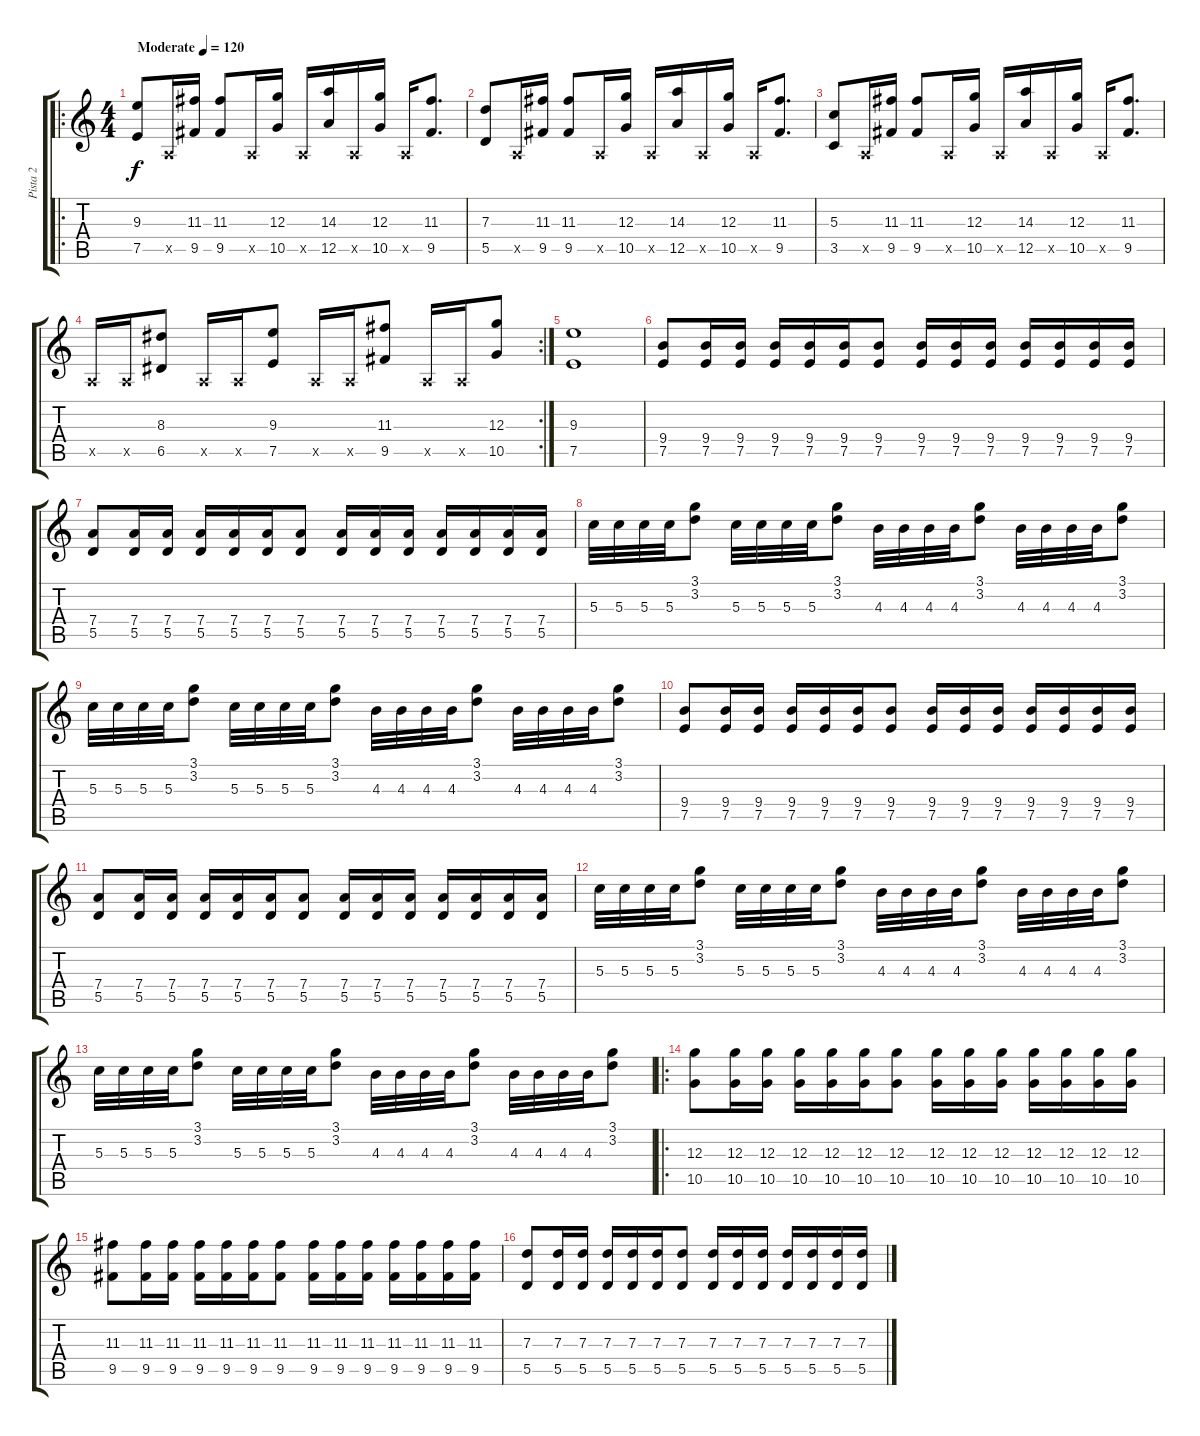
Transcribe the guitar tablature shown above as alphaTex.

\track ("Pista 2" "Pista 2") {instrument distortionguitar}
\staff {score tabs}
\tuning (E4 B3 G3 D3 A2 E2) {hide}
\ro
\ts (4 4)
\tempo (120 "Moderate")
\clef g2
\ks c
(9.3 7.5).8{dy f instrument distortionguitar} 0.5{x}.16 (11.3 9.5).16 (11.3 9.5).8 0.5{x}.16 (12.3 10.5).16 0.5{x}.16 (14.3 12.5).16 0.5{x}.16 (12.3 10.5).16 0.5{x}.16 (11.3 9.5).8{d} |
(7.3 5.5).8 0.5{x}.16 (11.3 9.5).16 (11.3 9.5).8 0.5{x}.16 (12.3 10.5).16 0.5{x}.16 (14.3 12.5).16 0.5{x}.16 (12.3 10.5).16 0.5{x}.16 (11.3 9.5).8{d} |
(5.3 3.5).8 0.5{x}.16 (11.3 9.5).16 (11.3 9.5).8 0.5{x}.16 (12.3 10.5).16 0.5{x}.16 (14.3 12.5).16 0.5{x}.16 (12.3 10.5).16 0.5{x}.16 (11.3 9.5).8{d} |
\rc 2
0.5{x}.16 0.5{x}.16 (8.3 6.5).8 0.5{x}.16 0.5{x}.16 (9.3 7.5).8 0.5{x}.16 0.5{x}.16 (11.3 9.5).8 0.5{x}.16 0.5{x}.16 (12.3 10.5).8 |
(9.3 7.5).1 |
(9.4 7.5).8 (9.4 7.5).16 (9.4 7.5).16 (9.4 7.5).16 (9.4 7.5).16 (9.4 7.5).16 (9.4 7.5).8 (9.4 7.5).16 (9.4 7.5).16 (9.4 7.5).16 (9.4 7.5).16 (9.4 7.5).16 (9.4 7.5).16 (9.4 7.5).16 |
(7.4 5.5).8 (7.4 5.5).16 (7.4 5.5).16 (7.4 5.5).16 (7.4 5.5).16 (7.4 5.5).16 (7.4 5.5).8 (7.4 5.5).16 (7.4 5.5).16 (7.4 5.5).16 (7.4 5.5).16 (7.4 5.5).16 (7.4 5.5).16 (7.4 5.5).16 |
5.3.32 5.3.32 5.3.32 5.3.32 (3.1 3.2).8 5.3.32 5.3.32 5.3.32 5.3.32 (3.1 3.2).8 4.3.32 4.3.32 4.3.32 4.3.32 (3.1 3.2).8 4.3.32 4.3.32 4.3.32 4.3.32 (3.1 3.2).8 |
5.3.32 5.3.32 5.3.32 5.3.32 (3.1 3.2).8 5.3.32 5.3.32 5.3.32 5.3.32 (3.1 3.2).8 4.3.32 4.3.32 4.3.32 4.3.32 (3.1 3.2).8 4.3.32 4.3.32 4.3.32 4.3.32 (3.1 3.2).8 |
(9.4 7.5).8 (9.4 7.5).16 (9.4 7.5).16 (9.4 7.5).16 (9.4 7.5).16 (9.4 7.5).16 (9.4 7.5).8 (9.4 7.5).16 (9.4 7.5).16 (9.4 7.5).16 (9.4 7.5).16 (9.4 7.5).16 (9.4 7.5).16 (9.4 7.5).16 |
(7.4 5.5).8 (7.4 5.5).16 (7.4 5.5).16 (7.4 5.5).16 (7.4 5.5).16 (7.4 5.5).16 (7.4 5.5).8 (7.4 5.5).16 (7.4 5.5).16 (7.4 5.5).16 (7.4 5.5).16 (7.4 5.5).16 (7.4 5.5).16 (7.4 5.5).16 |
5.3.32 5.3.32 5.3.32 5.3.32 (3.1 3.2).8 5.3.32 5.3.32 5.3.32 5.3.32 (3.1 3.2).8 4.3.32 4.3.32 4.3.32 4.3.32 (3.1 3.2).8 4.3.32 4.3.32 4.3.32 4.3.32 (3.1 3.2).8 |
5.3.32 5.3.32 5.3.32 5.3.32 (3.1 3.2).8 5.3.32 5.3.32 5.3.32 5.3.32 (3.1 3.2).8 4.3.32 4.3.32 4.3.32 4.3.32 (3.1 3.2).8 4.3.32 4.3.32 4.3.32 4.3.32 (3.1 3.2).8 |
\ro
(12.3 10.5).8 (12.3 10.5).16 (12.3 10.5).16 (12.3 10.5).16 (12.3 10.5).16 (12.3 10.5).16 (12.3 10.5).8 (12.3 10.5).16 (12.3 10.5).16 (12.3 10.5).16 (12.3 10.5).16 (12.3 10.5).16 (12.3 10.5).16 (12.3 10.5).16 |
(11.3 9.5).8 (11.3 9.5).16 (11.3 9.5).16 (11.3 9.5).16 (11.3 9.5).16 (11.3 9.5).16 (11.3 9.5).8 (11.3 9.5).16 (11.3 9.5).16 (11.3 9.5).16 (11.3 9.5).16 (11.3 9.5).16 (11.3 9.5).16 (11.3 9.5).16 |
(7.3 5.5).8 (7.3 5.5).16 (7.3 5.5).16 (7.3 5.5).16 (7.3 5.5).16 (7.3 5.5).16 (7.3 5.5).8 (7.3 5.5).16 (7.3 5.5).16 (7.3 5.5).16 (7.3 5.5).16 (7.3 5.5).16 (7.3 5.5).16 (7.3 5.5).16
